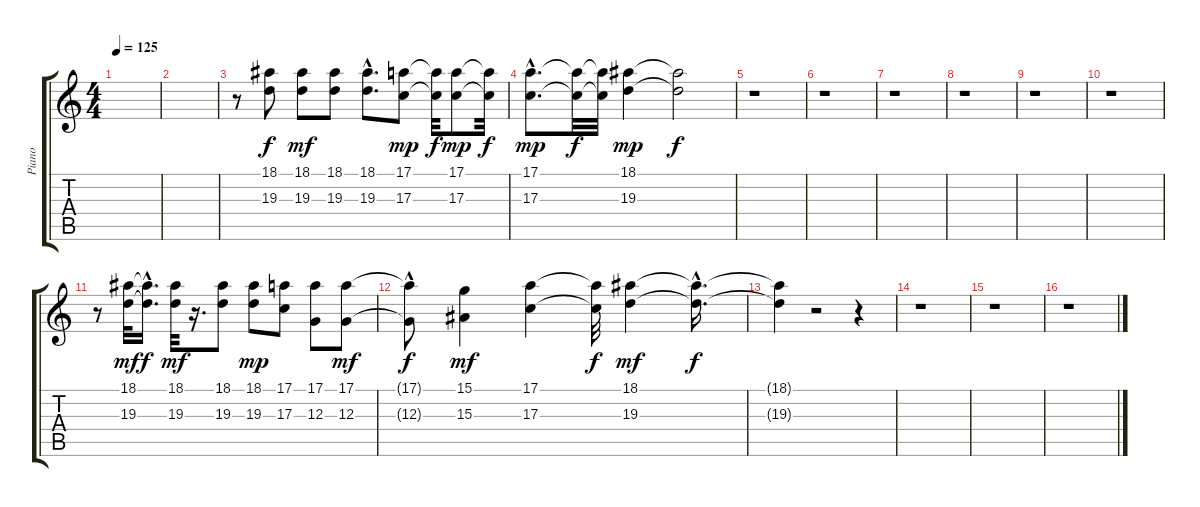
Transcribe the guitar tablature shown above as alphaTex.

\track ("Piano" "Piano") {instrument acousticgrandpiano}
\staff {score tabs}
\tuning (E4 B3 G3 D3 A2 E2) {hide}
\ts (4 4)
\tempo 125
\clef g2
\ks c
|
|
r.8 (18.1 19.3).8 (18.1 19.3).8{dy mf} (18.1 19.3).8 (18.1{hac} 19.3{hac}).8{d} (17.1 17.3).8{dy mp} (17.1{t} 17.3{t}).32{dy f} (17.1 17.3).8{dy mp} (17.1{t} 17.3{t}).32{dy f} |
(17.1{hac} 17.3{hac}).8{d dy mp volume 13 instrument acousticgrandpiano} (17.1{t} 17.3{t}).32{dy f} (17.1{t} 17.3{t}).32 (18.1 19.3).4{dy mp} (18.1{t} 19.3{t}).2{dy f} |
r.1 |
r.1 |
r.1 |
r.1 |
r.1 |
r.1 |
r.8{instrument acousticgrandpiano} (18.1 19.3).32{dy mf} (18.1{hac t} 19.3{hac t}).16{d dy f} (18.1 19.3).32{dy mf} r.16{d} (18.1 19.3).8 (18.1 19.3).8{dy mp} (17.1 17.3).8 (17.1 12.3).8 (17.1 12.3).8{dy mf} |
(17.1{t} 12.3{hac t}).8{dy f volume 13 instrument acousticgrandpiano} (15.1 15.3).4{dy mf} (17.1 17.3).4 (17.1{t} 17.3{t}).32{dy f} (18.1 19.3).4{dy mf} (18.1{hac t} 19.3{hac t}).16{d dy f} |
(18.1{t} 19.3{t}).4 r.2 r.4 |
r.1 |
r.1 |
r.1
